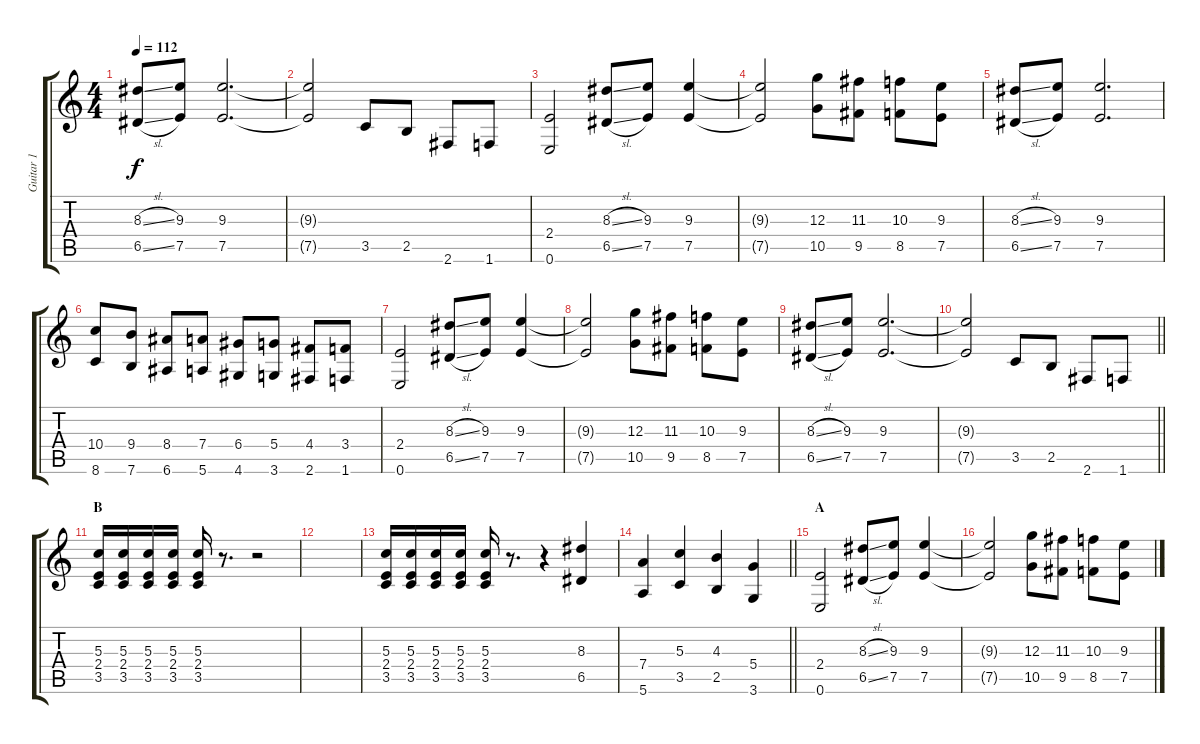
\track ("Guitar 1" "Guitar 1") {instrument distortionguitar}
\staff {score tabs}
\tuning (E4 B3 G3 D3 A2 E2) {hide}
\ts (4 4)
\tempo 112
\clef g2
\ks c
(8.3{sl} 6.5{sl}).8{dy f} (9.3 7.5).8 (9.3 7.5).2{d} |
(9.3{t} 7.5{t}).2 3.5.8 2.5.8 2.6.8 1.6.8 |
(2.4 0.6).2 (8.3{sl} 6.5{sl}).8 (9.3 7.5).8 (9.3 7.5).4 |
(9.3{t} 7.5{t}).2 (12.3 10.5).8 (11.3 9.5).8 (10.3 8.5).8 (9.3 7.5).8 |
(8.3{sl} 6.5{sl}).8 (9.3 7.5).8 (9.3 7.5).2{d} |
(10.4 8.6).8 (9.4 7.6).8 (8.4 6.6).8 (7.4 5.6).8 (6.4 4.6).8 (5.4 3.6).8 (4.4 2.6).8 (3.4 1.6).8 |
(2.4 0.6).2 (8.3{sl} 6.5{sl}).8 (9.3 7.5).8 (9.3 7.5).4 |
(9.3{t} 7.5{t}).2 (12.3 10.5).8 (11.3 9.5).8 (10.3 8.5).8 (9.3 7.5).8 |
(8.3{sl} 6.5{sl}).8 (9.3 7.5).8 (9.3 7.5).2{d} |
\barLineRight lightlight
(9.3{t} 7.5{t}).2 3.5.8 2.5.8 2.6.8 1.6.8 |
\section ("" "B")
(5.3 2.4 3.5).16 (5.3 2.4 3.5).16 (5.3 2.4 3.5).16 (5.3 2.4 3.5).16 (5.3 2.4 3.5).16 r.8{d} r.2 |
|
(5.3 2.4 3.5).16 (5.3 2.4 3.5).16 (5.3 2.4 3.5).16 (5.3 2.4 3.5).16 (5.3 2.4 3.5).16 r.8{d} r.4 (8.3 6.5).4 |
\barLineRight lightlight
(7.4 5.6).4 (5.3 3.5).4 (4.3 2.5).4 (5.4 3.6).4 |
\section ("" "A")
(2.4 0.6).2 (8.3{sl} 6.5{sl}).8 (9.3 7.5).8 (9.3 7.5).4 |
(9.3{t} 7.5{t}).2 (12.3 10.5).8 (11.3 9.5).8 (10.3 8.5).8 (9.3 7.5).8
